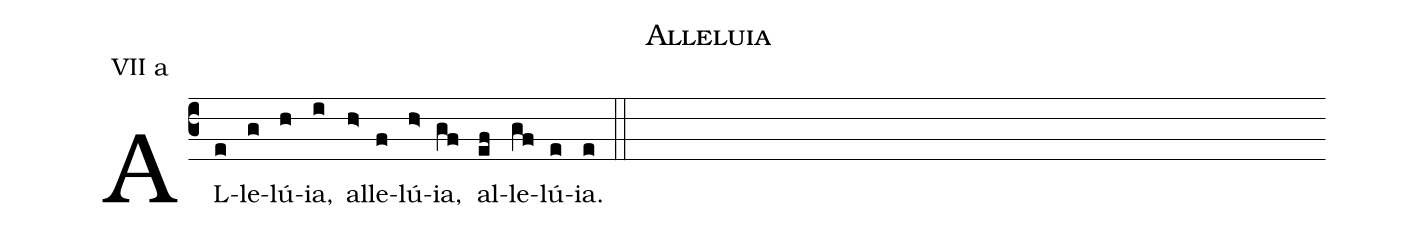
name: Alleluia;
annotation: VII a;
%%
(c3)
AL(e)le(g)lú(h)ia,(i) al(h>)le(f)lú(h>)ia,(gf) al(ef)le(gf)lú(e)ia.(e) (::)
